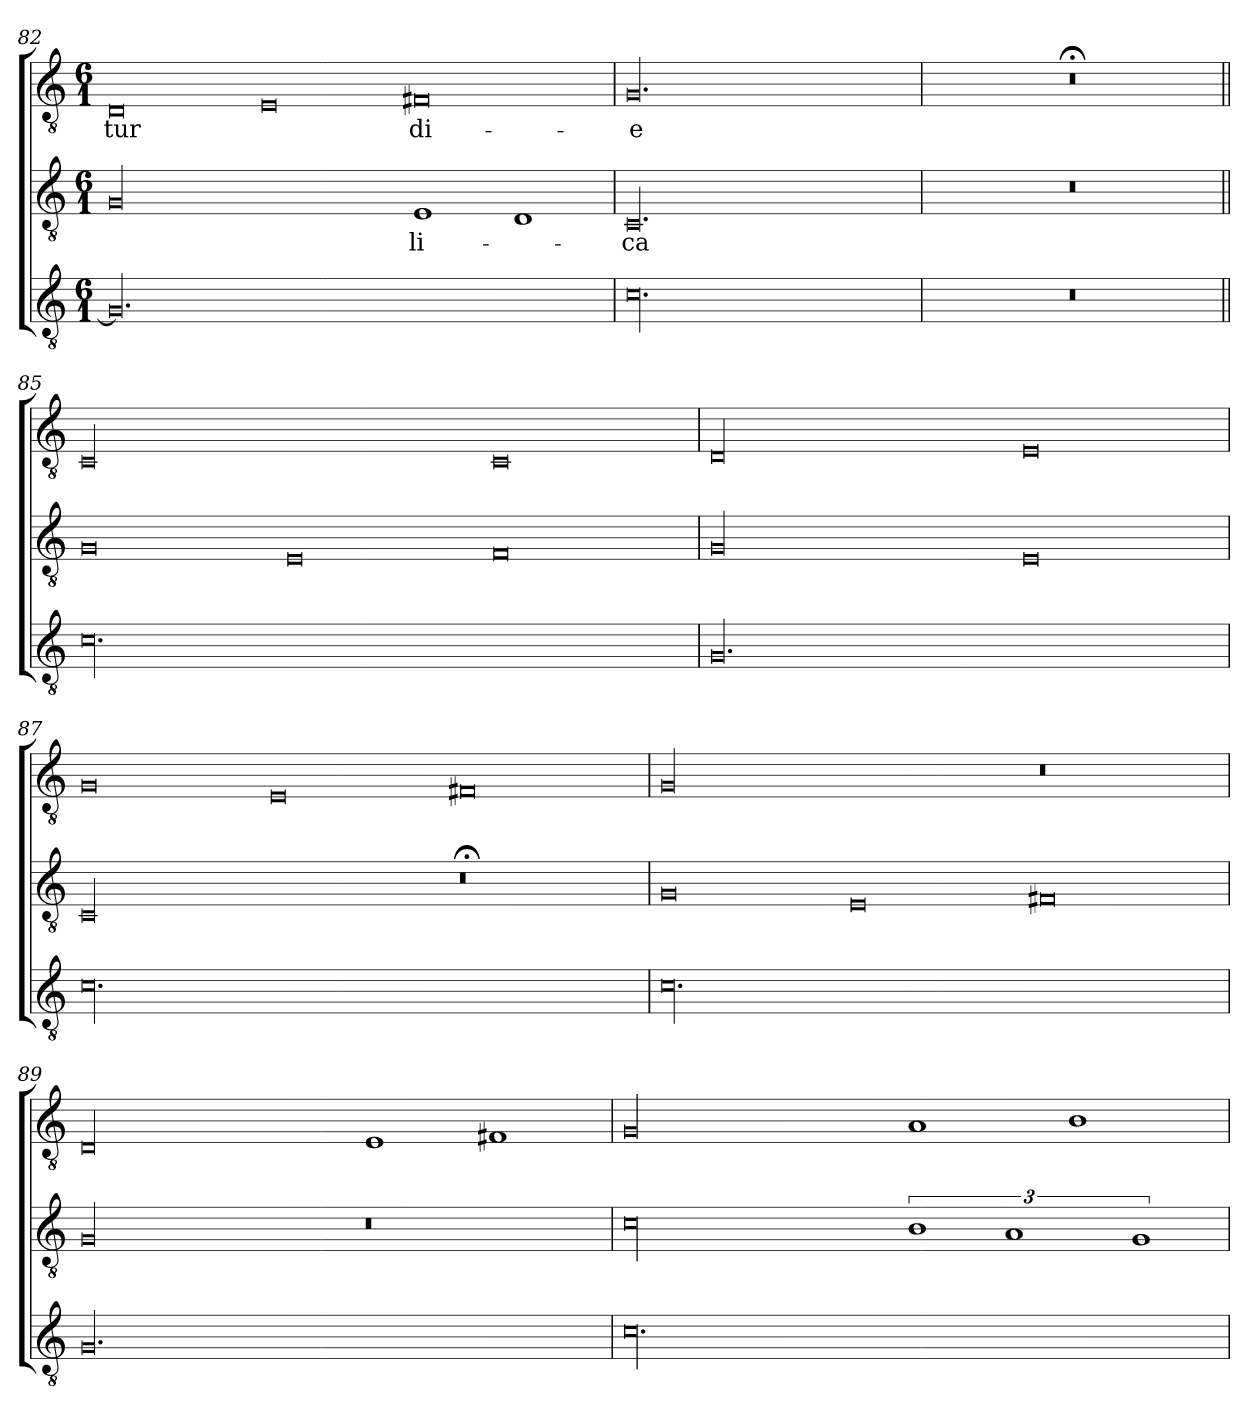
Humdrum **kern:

**kern	**kern	**text	**kern	**text
*part3	*part2	*part2	*part1	*part1
*staff3	*staff2	*staff2	*staff1	*staff1
*clefGv2	*clefGv2	*	*clefGv2	*
*k[]	*k[]	*	*k[]	*
*C:	*C:	*	*C:	*
*M6/1	*M6/1	*	*M6/1	*
=82	=82	=82	=82	=82
00.G/]	00G/	.	0D/	-tur
.	.	.	0E/	.
.	1E/	-li-	0F#X/	di-
.	1D/	.	.	.
=83	=83	=83	=83	=83
00.c\	00.C/	-ca	00.G/	-e
=84	=84	=84	=84	=84
00.r	00.r	.	00.r;<	.
=85||	=85||	=85||	=85||	=85||
00.c\	0G/	.	00C/	.
.	0E/	.	.	.
.	0F/	.	0C/	.
=86	=86	=86	=86	=86
00.G/	00G/	.	00D/	.
.	0E/	.	0E/	.
=87	=87	=87	=87	=87
00.c\	00C/	.	0G/	.
.	.	.	0E/	.
.	0r;<	.	0F#X/	.
=88	=88	=88	=88	=88
00.c\	0G/	.	00G/	.
.	0E/	.	.	.
.	0F#X/	.	0r	.
=89	=89	=89	=89	=89
00.G/	00G/	.	00D/	.
.	0r	.	1E/	.
.	.	.	1F#X/	.
=90	=90	=90	=90	=90
00.c\	00c\	.	00G/	.
.	3%2B\	.	1A/	.
.	3%2A/	.	.	.
.	.	.	1B\	.
.	3%2G/	.	.	.
=	=	=	=	=
*-	*-	*-	*-	*-
